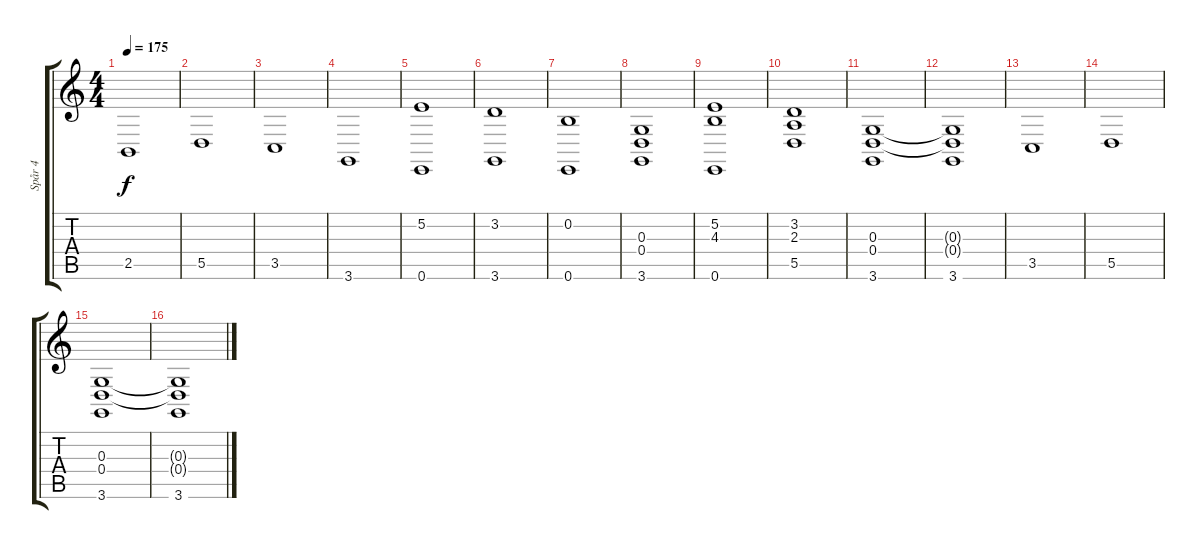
\track ("Spår 4" "Spår 4") {instrument stringensemble2}
\staff {score tabs}
\tuning (E4 B3 G3 D3 A2 E2) {hide}
\ts (4 4)
\tempo 175
\clef g2
\ks c
2.5.1{dy f} |
5.5.1 |
3.5.1 |
3.6.1{volume 11} |
(5.2 0.6).1{volume 14} |
(3.2 3.6).1 |
(0.2 0.6).1 |
(0.3 0.4 3.6).1{volume 14} |
(5.2 4.3 0.6).1 |
(3.2 2.3 5.5).1 |
(0.3 0.4 3.6).1{volume 10} |
(0.3{t} 0.4{t} 3.6).1 |
3.5.1 |
5.5.1 |
(0.3 0.4 3.6).1 |
(0.3{t} 0.4{t} 3.6).1
